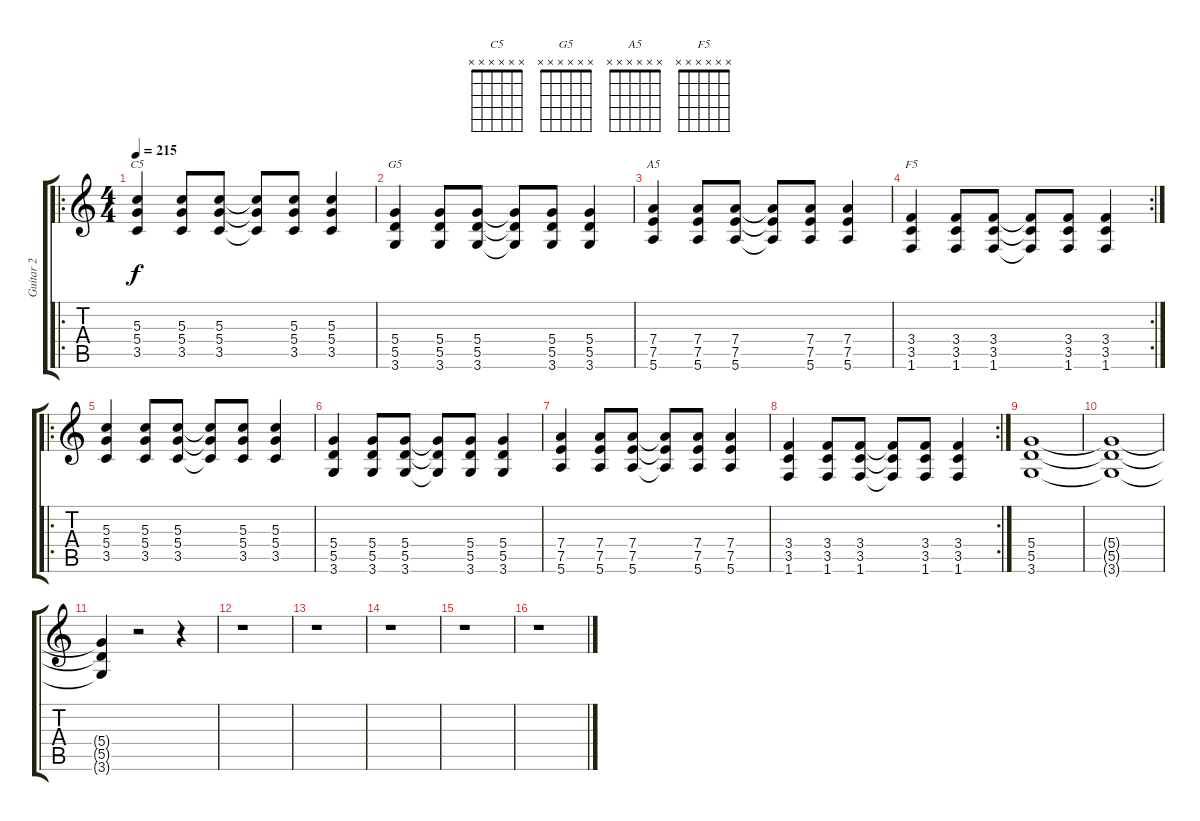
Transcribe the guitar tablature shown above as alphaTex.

\track ("Guitar 2" "Guitar 2") {instrument distortionguitar}
\staff {score tabs}
\tuning (E4 B3 G3 D3 A2 E2) {hide}
\chord ("C5" x x x x x x) {firstfret 0}
\chord ("G5" x x x x x x) {firstfret 0}
\chord ("A5" x x x x x x) {firstfret 0}
\chord ("F5" x x x x x x) {firstfret 0}
\ro
\ts (4 4)
\tempo 215
\clef g2
\ks c
(5.3 5.4 3.5).4{ch "C5" dy f} (5.3 5.4 3.5).8 (5.3 5.4 3.5).8 (5.3{t} 5.4{t} 3.5{t}).8 (5.3 5.4 3.5).8 (5.3 5.4 3.5).4 |
(5.4 5.5 3.6).4{ch "G5"} (5.4 5.5 3.6).8 (5.4 5.5 3.6).8 (5.4{t} 5.5{t} 3.6{t}).8 (5.4 5.5 3.6).8 (5.4 5.5 3.6).4 |
(7.4 7.5 5.6).4{ch "A5"} (7.4 7.5 5.6).8 (7.4 7.5 5.6).8 (7.4{t} 7.5{t} 5.6{t}).8 (7.4 7.5 5.6).8 (7.4 7.5 5.6).4 |
\rc 2
(3.4 3.5 1.6).4{ch "F5"} (3.4 3.5 1.6).8 (3.4 3.5 1.6).8 (3.4{t} 3.5{t} 1.6{t}).8 (3.4 3.5 1.6).8 (3.4 3.5 1.6).4 |
\ro
(5.3 5.4 3.5).4 (5.3 5.4 3.5).8 (5.3 5.4 3.5).8 (5.3{t} 5.4{t} 3.5{t}).8 (5.3 5.4 3.5).8 (5.3 5.4 3.5).4 |
(5.4 5.5 3.6).4 (5.4 5.5 3.6).8 (5.4 5.5 3.6).8 (5.4{t} 5.5{t} 3.6{t}).8 (5.4 5.5 3.6).8 (5.4 5.5 3.6).4 |
(7.4 7.5 5.6).4 (7.4 7.5 5.6).8 (7.4 7.5 5.6).8 (7.4{t} 7.5{t} 5.6{t}).8 (7.4 7.5 5.6).8 (7.4 7.5 5.6).4 |
\rc 2
(3.4 3.5 1.6).4 (3.4 3.5 1.6).8 (3.4 3.5 1.6).8 (3.4{t} 3.5{t} 1.6{t}).8 (3.4 3.5 1.6).8 (3.4 3.5 1.6).4 |
(5.4 5.5 3.6).1 |
(5.4{t} 5.5{t} 3.6{t}).1 |
(5.4{t} 5.5{t} 3.6{t}).4 r.2 r.4 |
r.1 |
r.1 |
r.1 |
r.1 |
r.1
